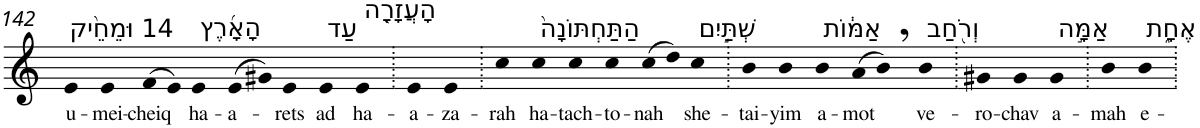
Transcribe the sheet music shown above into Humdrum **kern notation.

**kern	**text
*part1	*part1
*staff1	*staff1
*I"Piano	*
*I'Pno	*
!!LO:PB:g=z
*clefG2	*
*k[]	*
=142	=142
!LO:TX:a:t=14 וּמֵחֵ֨יק	!
!	!LO:LY:b
4e	u-
!	!LO:LY:b
4e	-mei-
!	!LO:LY:b
(>8f	-cheiq
8e)	.
!LO:TX:a:t=הָאָ֜רֶץ	!
!	!LO:LY:b
4e	ha-
!	!LO:LY:b
(>8e	-a-
8g#X)	.
!	!LO:LY:b
4e	-rets
!LO:TX:a:t=עַד	!
!	!LO:LY:b
4e	ad
!LO:TX:a:t=הָעֲזָרָ֤ה	!
!	!LO:LY:b
4e	ha-
=143.	=143.
!	!LO:LY:b
4e	-a-
!	!LO:LY:b
4e	-za-
=144.	=144.
!	!LO:LY:b
4cc	-rah
!LO:TX:a:t=הַתַּחְתּוֹנָה֙	!
!	!LO:LY:b
4cc	ha-
!	!LO:LY:b
4cc	-tach-
!	!LO:LY:b
4cc	-to-
!	!LO:LY:b
(>8cc	-nah
8dd)	.
!LO:TX:a:t=שְׁתַּ֣יִם	!
!	!LO:LY:b
4cc	she-
=145.	=145.
!	!LO:LY:b
4b	-tai-
!	!LO:LY:b
4b	-yim
!LO:TX:a:t=אַמּ֔וֹת	!
!	!LO:LY:b
4b	a-
!	!LO:LY:b
(>8a	-mot
8b,)	.
!LO:TX:a:t=וְרֹ֖חַב	!
!	!LO:LY:b
4b	ve-
=146.	=146.
!	!LO:LY:b
4g#X	-ro-
!	!LO:LY:b
4g#	-chav
!LO:TX:a:t=אַמָּ֣ה	!
!	!LO:LY:b
4g#	a-
=147.	=147.
!	!LO:LY:b
4b	-mah
!LO:TX:a:t=אֶחָ֑ת	!
!	!LO:LY:b
4b	e-
=.	=.
*-	*-
